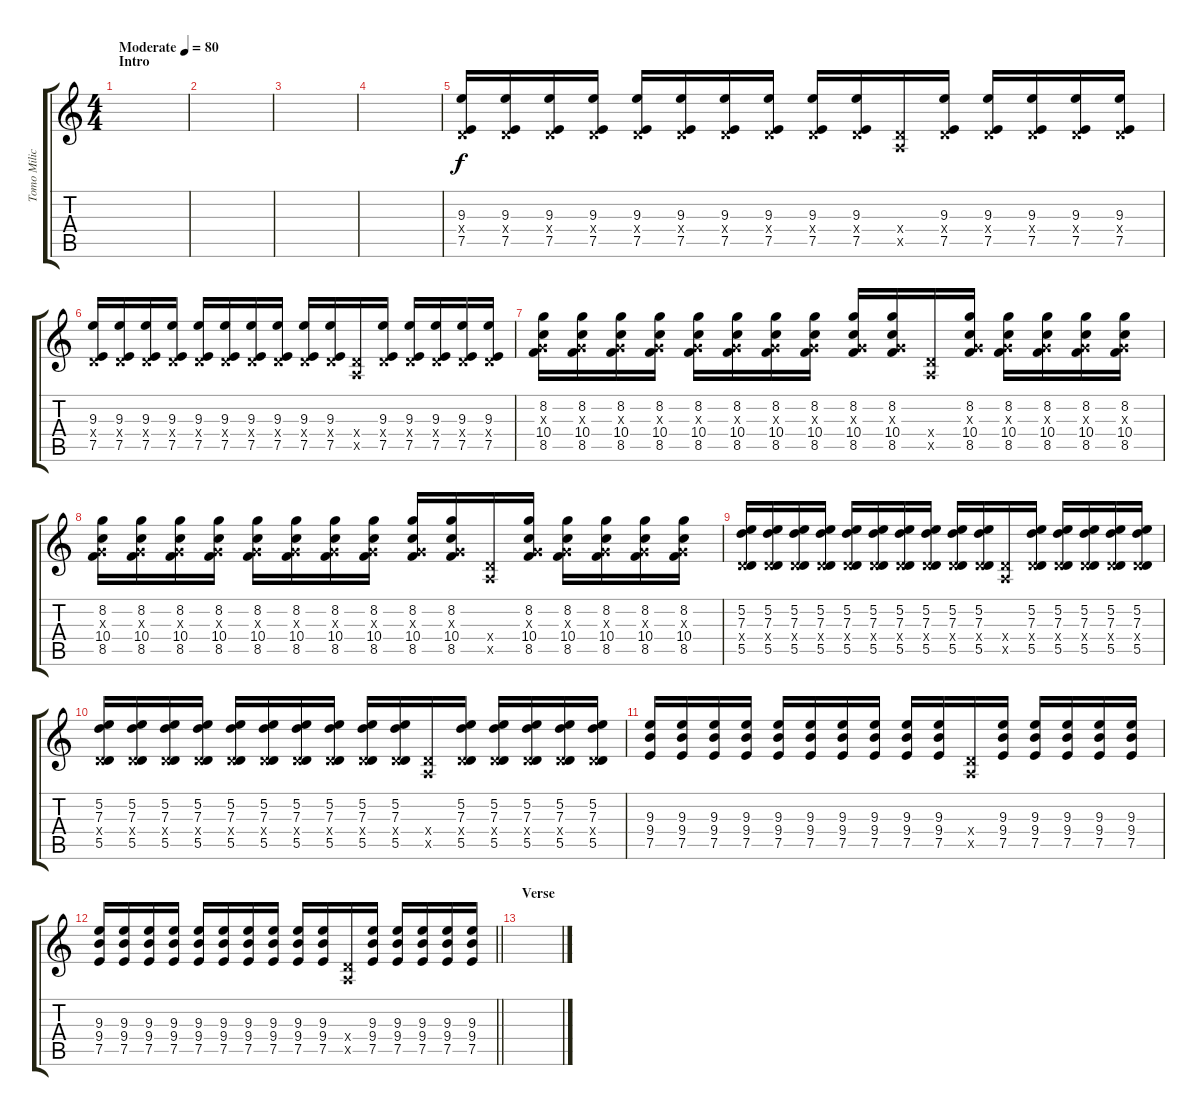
\track ("Tomo Milicevic - Guitar" "Tomo Milic") {instrument overdrivenguitar}
\staff {score tabs}
\tuning (E4 B3 G3 D3 A2 E2) {hide}
\ts (4 4)
\section ("" "Intro")
\tempo (80 "Moderate")
\clef g2
\ks c
|
|
|
|
(9.3 0.4{x} 7.5).16 (9.3 0.4{x} 7.5).16 (9.3 0.4{x} 7.5).16 (9.3 0.4{x} 7.5).16 (9.3 0.4{x} 7.5).16 (9.3 0.4{x} 7.5).16 (9.3 0.4{x} 7.5).16 (9.3 0.4{x} 7.5).16 (9.3 0.4{x} 7.5).16 (9.3 0.4{x} 7.5).16 (0.4{x} 0.5{x}).16 (9.3 0.4{x} 7.5).16 (9.3 0.4{x} 7.5).16 (9.3 0.4{x} 7.5).16 (9.3 0.4{x} 7.5).16 (9.3 0.4{x} 7.5).16 |
(9.3 0.4{x} 7.5).16 (9.3 0.4{x} 7.5).16 (9.3 0.4{x} 7.5).16 (9.3 0.4{x} 7.5).16 (9.3 0.4{x} 7.5).16 (9.3 0.4{x} 7.5).16 (9.3 0.4{x} 7.5).16 (9.3 0.4{x} 7.5).16 (9.3 0.4{x} 7.5).16 (9.3 0.4{x} 7.5).16 (0.4{x} 0.5{x}).16 (9.3 0.4{x} 7.5).16 (9.3 0.4{x} 7.5).16 (9.3 0.4{x} 7.5).16 (9.3 0.4{x} 7.5).16 (9.3 0.4{x} 7.5).16 |
(8.2 0.3{x} 10.4 8.5).16 (8.2 0.3{x} 10.4 8.5).16 (8.2 0.3{x} 10.4 8.5).16 (8.2 0.3{x} 10.4 8.5).16 (8.2 0.3{x} 10.4 8.5).16 (8.2 0.3{x} 10.4 8.5).16 (8.2 0.3{x} 10.4 8.5).16 (8.2 0.3{x} 10.4 8.5).16 (8.2 0.3{x} 10.4 8.5).16 (8.2 0.3{x} 10.4 8.5).16 (0.4{x} 0.5{x}).16 (8.2 0.3{x} 10.4 8.5).16 (8.2 0.3{x} 10.4 8.5).16 (8.2 0.3{x} 10.4 8.5).16 (8.2 0.3{x} 10.4 8.5).16 (8.2 0.3{x} 10.4 8.5).16 |
(8.2 0.3{x} 10.4 8.5).16 (8.2 0.3{x} 10.4 8.5).16 (8.2 0.3{x} 10.4 8.5).16 (8.2 0.3{x} 10.4 8.5).16 (8.2 0.3{x} 10.4 8.5).16 (8.2 0.3{x} 10.4 8.5).16 (8.2 0.3{x} 10.4 8.5).16 (8.2 0.3{x} 10.4 8.5).16 (8.2 0.3{x} 10.4 8.5).16 (8.2 0.3{x} 10.4 8.5).16 (0.4{x} 0.5{x}).16 (8.2 0.3{x} 10.4 8.5).16 (8.2 0.3{x} 10.4 8.5).16 (8.2 0.3{x} 10.4 8.5).16 (8.2 0.3{x} 10.4 8.5).16 (8.2 0.3{x} 10.4 8.5).16 |
(5.2 7.3 0.4{x} 5.5).16 (5.2 7.3 0.4{x} 5.5).16 (5.2 7.3 0.4{x} 5.5).16 (5.2 7.3 0.4{x} 5.5).16 (5.2 7.3 0.4{x} 5.5).16 (5.2 7.3 0.4{x} 5.5).16 (5.2 7.3 0.4{x} 5.5).16 (5.2 7.3 0.4{x} 5.5).16 (5.2 7.3 0.4{x} 5.5).16 (5.2 7.3 0.4{x} 5.5).16 (0.4{x} 0.5{x}).16 (5.2 7.3 0.4{x} 5.5).16 (5.2 7.3 0.4{x} 5.5).16 (5.2 7.3 0.4{x} 5.5).16 (5.2 7.3 0.4{x} 5.5).16 (5.2 7.3 0.4{x} 5.5).16 |
(5.2 7.3 0.4{x} 5.5).16 (5.2 7.3 0.4{x} 5.5).16 (5.2 7.3 0.4{x} 5.5).16 (5.2 7.3 0.4{x} 5.5).16 (5.2 7.3 0.4{x} 5.5).16 (5.2 7.3 0.4{x} 5.5).16 (5.2 7.3 0.4{x} 5.5).16 (5.2 7.3 0.4{x} 5.5).16 (5.2 7.3 0.4{x} 5.5).16 (5.2 7.3 0.4{x} 5.5).16 (0.4{x} 0.5{x}).16 (5.2 7.3 0.4{x} 5.5).16 (5.2 7.3 0.4{x} 5.5).16 (5.2 7.3 0.4{x} 5.5).16 (5.2 7.3 0.4{x} 5.5).16 (5.2 7.3 0.4{x} 5.5).16 |
(9.3 9.4 7.5).16 (9.3 9.4 7.5).16 (9.3 9.4 7.5).16 (9.3 9.4 7.5).16 (9.3 9.4 7.5).16 (9.3 9.4 7.5).16 (9.3 9.4 7.5).16 (9.3 9.4 7.5).16 (9.3 9.4 7.5).16 (9.3 9.4 7.5).16 (0.4{x} 0.5{x}).16 (9.3 9.4 7.5).16 (9.3 9.4 7.5).16 (9.3 9.4 7.5).16 (9.3 9.4 7.5).16 (9.3 9.4 7.5).16 |
\barLineRight lightlight
(9.3 9.4 7.5).16 (9.3 9.4 7.5).16 (9.3 9.4 7.5).16 (9.3 9.4 7.5).16 (9.3 9.4 7.5).16 (9.3 9.4 7.5).16 (9.3 9.4 7.5).16 (9.3 9.4 7.5).16 (9.3 9.4 7.5).16 (9.3 9.4 7.5).16 (0.4{x} 0.5{x}).16 (9.3 9.4 7.5).16 (9.3 9.4 7.5).16 (9.3 9.4 7.5).16 (9.3 9.4 7.5).16 (9.3 9.4 7.5).16 |
\section ("" "Verse")
